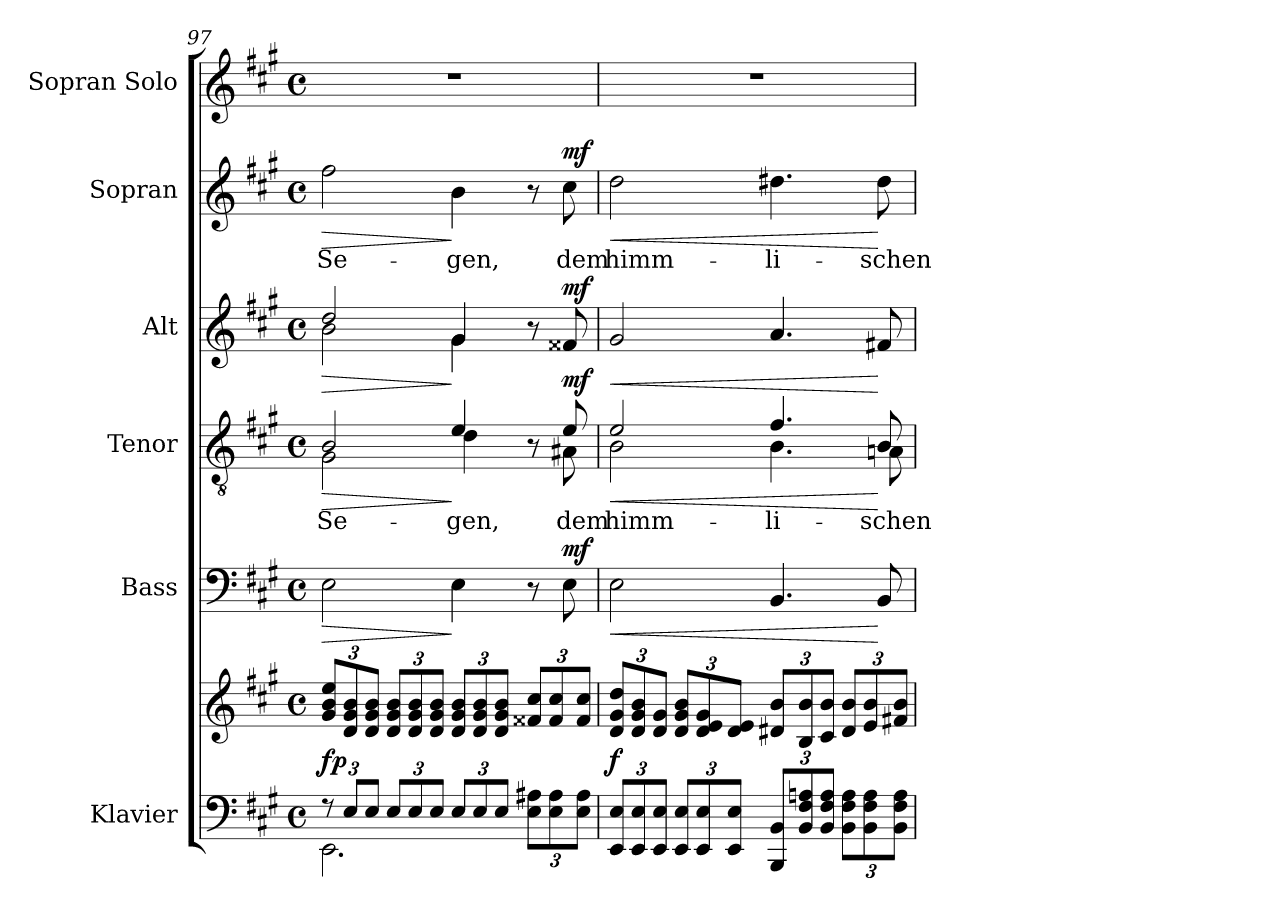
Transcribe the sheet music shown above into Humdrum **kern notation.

**kern	**kern	**dynam	**kern	**dynam	**kern	**text	**dynam	**kern	**dynam	**kern	**text	**dynam	**kern
*part6	*part6	*part6	*part5	*part5	*part4	*part4	*part4	*part3	*part3	*part2	*part2	*part2	*part1
*staff7	*staff6	*staff6/7	*staff5	*staff5	*staff4	*staff4	*staff4	*staff3	*staff3	*staff2	*staff2	*staff2	*staff1
*I"Klavier	*	*	*I"Bass	*	*I"Tenor	*	*	*I"Alt	*	*I"Sopran	*	*	*I"Sopran Solo
*	*	*	*I'B	*	*I'T	*	*	*I'A	*	*I'S	*	*	*
!!LO:LB:g=z
*clefF4	*clefG2	*	*clefF4	*	*clefGv2	*	*	*clefG2	*	*clefG2	*	*	*clefG2
*k[f#c#g#]	*k[f#c#g#]	*	*k[f#c#g#]	*	*k[f#c#g#]	*	*	*k[f#c#g#]	*	*k[f#c#g#]	*	*	*k[f#c#g#]
*M4/4	*M4/4	*	*M4/4	*	*M4/4	*	*	*M4/4	*	*M4/4	*	*	*M4/4
*met(c)	*met(c)	*	*met(c)	*	*met(c)	*	*	*met(c)	*	*met(c)	*	*	*met(c)
*Xbrackettup	*Xbrackettup	*	*	*	*	*	*	*	*	*	*	*	*
=97	=97	=97	=97	=97	=97	=97	=97	=97	=97	=97	=97	=97	=97
*^	*	*	*	*	*	*	*	*	*	*	*	*	*
!	!	!	!LO:DY:a=2	!	!LO:HP:b	!	!LO:LY:b	!LO:HP:b	!	!LO:HP:b	!	!LO:LY:b	!LO:HP:b	!
*	*	*	*	*	*	*^	*	*	*^	*	*	*	*	*
12r	2.EE\	12g#/ 12b/ 12ee/L	fp	2E\	>	2B/	2G#\	Se-	>	2dd/	2b\	>	2ff#\	Se-	>	1r
12E/L	.	12d/ 12g#/ 12b/	.	.	.	.	.	.	.	.	.	.	.	.	.	.
12E/J	.	12d/ 12g#/ 12b/J	.	.	.	.	.	.	.	.	.	.	.	.	.	.
12E/L	.	12d/ 12g#/ 12b/L	.	.	.	.	.	.	.	.	.	.	.	.	.	.
12E/	.	12d/ 12g#/ 12b/	.	.	.	.	.	.	.	.	.	.	.	.	.	.
12E/J	.	12d/ 12g#/ 12b/J	.	.	.	.	.	.	.	.	.	.	.	.	.	.
!	!	!	!	!	!	!	!	!LO:LY:b	!	!	!	!	!	!LO:LY:b	!	!
12E/L	.	12d/ 12g#/ 12b/L	.	4E\	]	4e/	4d\	-gen,	]	4g#/	4g#\	]	4b\	-gen,	]	.
12E/	.	12d/ 12g#/ 12b/	.	.	.	.	.	.	.	.	.	.	.	.	.	.
12E/J	.	12d/ 12g#/ 12b/J	.	.	.	.	.	.	.	.	.	.	.	.	.	.
12E\ 12A#X\L	4ryy	12f##X/ 12cc#/L	.	8r	.	8r	8ryy	.	.	8r	8rgyy	.	8r	.	.	.
12E\ 12A#\	.	12f##/ 12cc#/	.	.	.	.	.	.	.	.	.	.	.	.	.	.
!	!	!	!	!	!LO:DY:a	!	!	!LO:LY:b	!LO:DY:a	!	!	!LO:DY:a	!	!LO:LY:b	!LO:DY:a	!
.	.	.	.	8E\	mf	8e/	8A#X\	dem	mf	8f##X/	8ryy	mf	8cc#\	dem	mf	.
12E\ 12A#\J	.	12f##/ 12cc#/J	.	.	.	.	.	.	.	.	.	.	.	.	.	.
*v	*v	*	*	*	*	*	*	*	*	*v	*v	*	*	*	*	*
=98	=98	=98	=98	=98	=98	=98	=98	=98	=98	=98	=98	=98	=98	=98
!	!	!LO:DY:a=2	!	!LO:HP:b	!	!	!LO:LY:b	!LO:HP:b	!	!LO:HP:b	!	!LO:LY:b	!LO:HP:b	!
12EE/ 12E/L	12d/ 12g#/ 12dd/L	f	2E\	<	2e/	2B\	himm-	<	2g#/	<	2dd\	himm-	<	1r
12EE/ 12E/	12d/ 12g#/ 12b/	.	.	.	.	.	.	.	.	.	.	.	.	.
12EE/ 12E/J	12d/ 12g#/J	.	.	.	.	.	.	.	.	.	.	.	.	.
12EE/ 12E/L	12d/ 12g#/ 12b/L	.	.	.	.	.	.	.	.	.	.	.	.	.
12EE/ 12E/	12d/ 12e/ 12g#/	.	.	.	.	.	.	.	.	.	.	.	.	.
12EE/ 12E/J	12d/ 12e/J	.	.	.	.	.	.	.	.	.	.	.	.	.
!	!	!	!	!	!	!	!LO:LY:b	!	!	!	!	!LO:LY:b	!	!
12BBB/ 12BB/L	12d#X/ 12b/L	.	4.BB/	.	4.f#/	4.B\	-li-	.	4.a/	.	4.dd#X\	-li-	.	.
12BB/ 12F#/ 12An/	12B/ 12b/	.	.	.	.	.	.	.	.	.	.	.	.	.
12BB/ 12F#/ 12A/J	12c#/ 12b/J	.	.	.	.	.	.	.	.	.	.	.	.	.
12BB\ 12F#\ 12A\L	12d#/ 12b/L	.	.	.	.	.	.	.	.	.	.	.	.	.
12BB\ 12F#\ 12A\	12e/ 12b/	.	.	.	.	.	.	.	.	.	.	.	.	.
!	!	!	!	!	!	!	!LO:LY:b	!	!	!	!	!LO:LY:b	!	!
.	.	.	8BB/	[	8B/	8An\	-schen	[	8f#X/	[	8dd#\	-schen	[	.
12BB\ 12F#\ 12A\J	12f#X/ 12b/J	.	.	.	.	.	.	.	.	.	.	.	.	.
*	*	*	*	*	*v	*v	*	*	*	*	*	*	*	*
=	=	=	=	=	=	=	=	=	=	=	=	=	=
*-	*-	*-	*-	*-	*-	*-	*-	*-	*-	*-	*-	*-	*-
